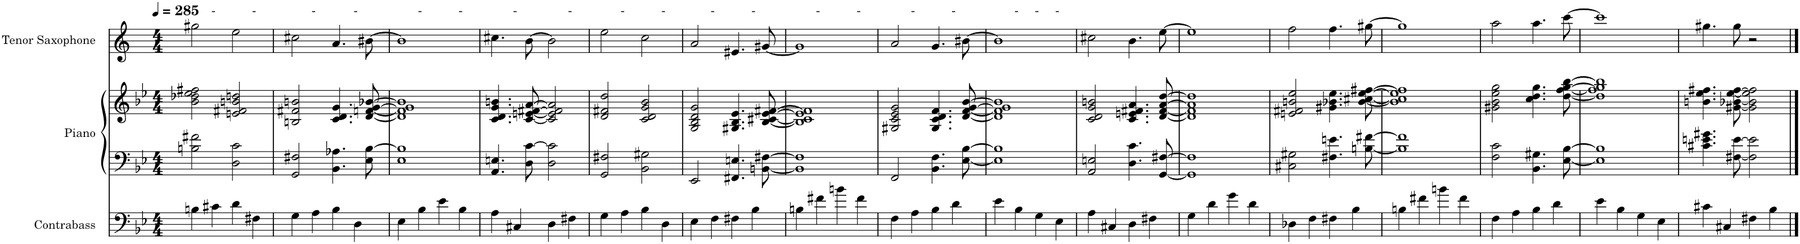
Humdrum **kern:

**kern	**kern	**kern	**kern	**harte
*part3	*part2	*part2	*part1	*part1
*staff4	*staff3	*staff2	*staff1	*
*I"Contrabass	*I"Piano	*	*I"Tenor Saxophone	*
*I'Cb.	*I'Pno.	*	*I'T. Sax.	*
*clefF4	*clefF4	*clefG2	*clefG2	*
*Trd7c12	*	*	*Trd8c14	*
*k[b-e-]	*k[b-e-]	*k[b-e-]	*k[]	*
*M4/4	*M4/4	*M4/4	*M4/4	*
*MM285	*MM285	*MM285	*MM285	*
=1	=1	=1	=1	=1
!	!	!	!	!LO:H:kt=-
4Bn\	2Bn\ 2f#X\	2b-\ 2dd-X\ 2ee-\ 2ff#X\	2gg#X\	N
4c#X\	.	.	.	.
!	!	!	!	!LO:H:kt=-
4d\	2D\ 2c\	2en/ 2f#X/ 2bn/ 2ddn/	2ee\	N
4F#X\	.	.	.	.
=2	=2	=2	=2	=2
!	!	!	!	!LO:H:kt=-
4G\	2GG/ 2F#X/	2Bn/ 2f#X/ 2bn/	2cc#X\	N
4A\	.	.	.	.
!	!	!	!	!LO:H:kt=-
4B-\	4.BB-\ 4.A-X\	4.c/ 4.d/ 4.g/	4.a/	N
4D\	.	.	.	.
.	8E-\ [8B-\	[8d/ [8fn/ [8g/ [8b-X/	[8b#X\	.
=3	=3	=3	=3	=3
!	!	!	!	!LO:H:n=1:kt=-
!	!	!	!	!LO:H:n=2:kt=-
4E-\	1E- 1B-]	1d] 1f] 1g] 1b-]	1b#]	N N
4B-\	.	.	.	.
4e-\	.	.	.	.
4B-\	.	.	.	.
=4	=4	=4	=4	=4
!	!	!	!	!LO:H:kt=-
4A\	4.AA/ 4.En/	4.c/ 4.d/ 4.g/ 4.bn/	4.cc#X\	N
4C#X/	.	.	.	.
.	8D\ [8c\	[8c/ [8en/ [8f#X/ [8a/	[8b\	.
!	!	!	!	!LO:H:kt=-
4D\	2D\ 2c\]	2c/] 2e/] 2f#/] 2a/]	2b\]	N
4F#X\	.	.	.	.
=5	=5	=5	=5	=5
!	!	!	!	!LO:H:kt=-
4G\	2GG/ 2F#X/	2d/ 2f#X/ 2dd/	2ee\	N
4A\	.	.	.	.
!	!	!	!	!LO:H:kt=-
4B-\	2BB-\ 2G#X\	2c/ 2d/ 2g/ 2b-/	2cc\	N
4D\	.	.	.	.
=6	=6	=6	=6	=6
!	!	!	!	!LO:H:kt=-
4E-\	2EE-/	2G/ 2B-/ 2d/ 2g/	2a/	N
4F\	.	.	.	.
!	!	!	!	!LO:H:kt=-
4F#X\	4.FF#X/ 4.En/	4.G#X/ 4.B-/ 4.e-/	4.e#X/	N
4B-\	.	.	.	.
.	[8BBn\ [8F#X\	[8B-/ [8c#X/ [8e-/ [8f#X/	[8g#X/	.
=7	=7	=7	=7	=7
!	!	!	!	!LO:H:n=1:kt=-
!	!	!	!	!LO:H:n=2:kt=-
4Bn\	1BB] 1F#]	1B-] 1c#] 1e-] 1f#]	1g#]	N N
4f#X\	.	.	.	.
4bn\	.	.	.	.
4f#\	.	.	.	.
=8	=8	=8	=8	=8
!	!	!	!	!LO:H:kt=-
4F\	2FF/	2G#X/ 2c/ 2e-/ 2g/	2a/	N
4A\	.	.	.	.
!	!	!	!	!LO:H:kt=-
4B-\	4.BB-\ 4.F\	4.G#/ 4.c/ 4.d/ 4.f/	4.g/	N
4d\	.	.	.	.
.	[8E-\ [8B-\	[8d/ [8f/ [8g/ [8b-/	[8b#X\	.
=9	=9	=9	=9	=9
!	!	!	!	!LO:H:n=1:kt=-
!	!	!	!	!LO:H:n=2:kt=-
!	!	!	!	!LO:H:n=3:kt=-
4e-\	1E-] 1B-]	1d] 1f] 1g] 1b-]	1b#]	N N N
4B-\	.	.	.	.
4G\	.	.	.	.
4E-\	.	.	.	.
=10	=10	=10	=10	=10
4A\	2AA/ 2En/	2c/ 2d/ 2g/ 2bn/	2cc#X\	.
4C#X/	.	.	.	.
4D\	4.D\ 4.c\	4.c/ 4.en/ 4.f#X/ 4.a/	4.b\	.
4F#X\	.	.	.	.
.	[8GG/ [8F#X/	[8d/ [8f#/ [8a/ [8dd/	[8ee\	.
=11	=11	=11	=11	=11
4G\	1GG] 1F#]	1d] 1f#] 1a] 1dd]	1ee]	.
4d\	.	.	.	.
4g\	.	.	.	.
4d\	.	.	.	.
=12	=12	=12	=12	=12
4D-X\	2C#X\ 2G#X\	2en/ 2f#X/ 2bn/ 2ee-/	2ff\	.
4F\	.	.	.	.
4F#X\	4.F#X\ 4.en\	4.g#X\ 4.b-X\ 4.ee-\	4.ff\	.
4B-\	.	.	.	.
.	[8Bn\ [8f#X\	[8b-\ [8cc#X\ [8ee-\ [8ff#X\	[8gg#X\	.
=13	=13	=13	=13	=13
4Bn\	1B] 1f#]	1b-] 1cc#] 1ee-] 1ff#]	1gg#]	.
4f#X\	.	.	.	.
4bn\	.	.	.	.
4f#\	.	.	.	.
=14	=14	=14	=14	=14
4F\	2F\ 2c\	2g#X\ 2b-\ 2ee-\ 2gg\	2aa\	.
4A\	.	.	.	.
4B-\	4.BB-\ 4.G#X\	4.cc\ 4.dd\ 4.gg\	4.aa\	.
4d\	.	.	.	.
.	[8E-\ [8B-\	[8dd\ [8ff\ [8gg\ [8bb-\	[8ccc\	.
=15	=15	=15	=15	=15
4e-\	1E-] 1B-]	1dd] 1ff] 1gg] 1bb-]	1ccc]	.
4B-\	.	.	.	.
4G\	.	.	.	.
4E-\	.	.	.	.
=16	=16	=16	=16	=16
4c#X\	4.c#X\ 4.en\ 4.g#X\	4.bn\ 4.ee-\ 4.ff#X\	4.gg#X\	.
4C#X/	.	.	.	.
.	[8F#X\ [8e\	[8g#X\ [8b-X\ [8ee-\ [8ff#\	8gg#\	.
4F#X\	2F#\] 2e\]	2g#\] 2b-\] 2ee-\] 2ff#\]	2r	.
4B-\	.	.	.	.
==	==	==	==	==
*-	*-	*-	*-	*-
